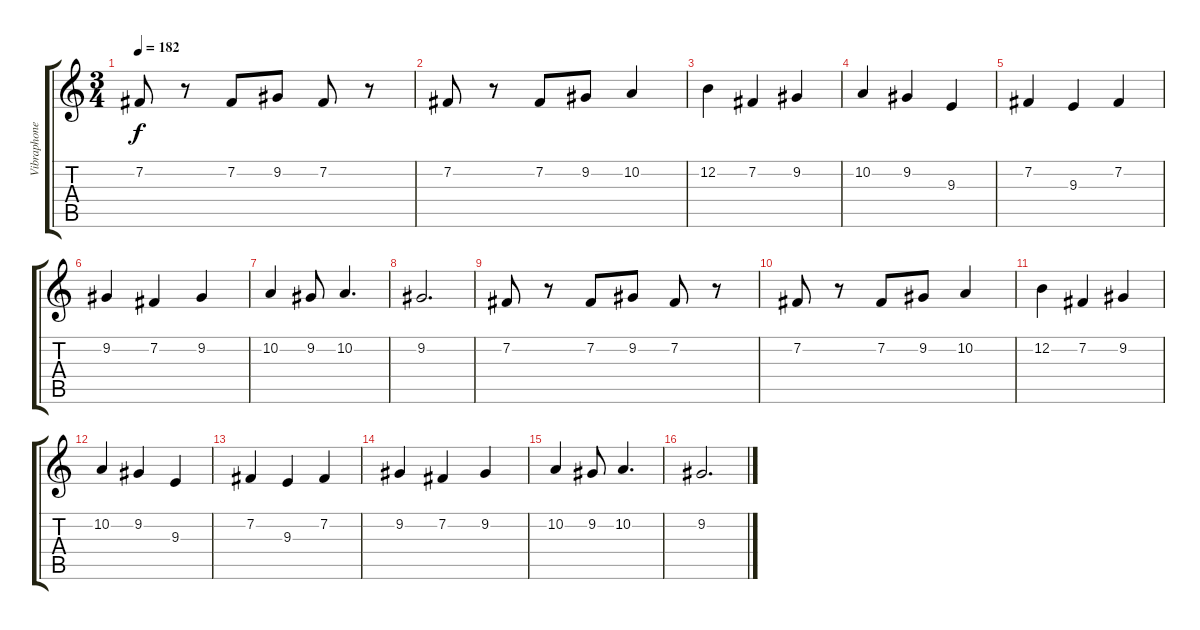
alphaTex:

\track ("Vibraphone" "Vibraphone") {instrument vibraphone}
\staff {score tabs}
\tuning (E4 B3 G3 D3 A2 E2) {hide}
\ts (3 4)
\tempo 182
\clef g2
\ks c
7.2.8{dy f} r.8 7.2.8 9.2.8 7.2.8 r.8 |
7.2.8 r.8 7.2.8 9.2.8 10.2.4 |
12.2.4 7.2.4 9.2.4 |
10.2.4 9.2.4 9.3.4 |
7.2.4 9.3.4 7.2.4 |
9.2.4 7.2.4 9.2.4 |
10.2.4 9.2.8 10.2.4{d} |
9.2.2{d} |
7.2.8 r.8 7.2.8 9.2.8 7.2.8 r.8 |
7.2.8 r.8 7.2.8 9.2.8 10.2.4 |
12.2.4 7.2.4 9.2.4 |
10.2.4 9.2.4 9.3.4 |
7.2.4 9.3.4 7.2.4 |
9.2.4 7.2.4 9.2.4 |
10.2.4 9.2.8 10.2.4{d} |
9.2.2{d}
